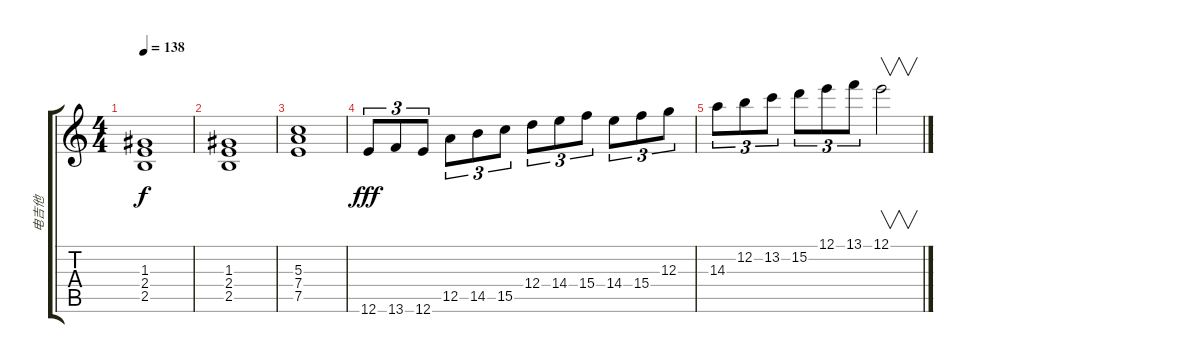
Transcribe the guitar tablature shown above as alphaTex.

\track ("电吉他" "电吉他") {instrument distortionguitar}
\staff {score tabs}
\tuning (E4 B3 G3 D3 A2 E2) {hide}
\ts (4 4)
\tempo 138
\clef g2
\ks c
(1.3 2.4 2.5).1{dy f} |
(1.3 2.4 2.5).1 |
(5.3 7.4 7.5).1 |
12.6.8{tu (3 2) dy fff} 13.6.8{tu (3 2)} 12.6.8{tu (3 2)} 12.5.8{tu (3 2)} 14.5.8{tu (3 2)} 15.5.8{tu (3 2)} 12.4.8{tu (3 2)} 14.4.8{tu (3 2)} 15.4.8{tu (3 2)} 14.4.8{tu (3 2)} 15.4.8{tu (3 2)} 12.3.8{tu (3 2)} |
14.3.8{tu (3 2)} 12.2.8{tu (3 2)} 13.2.8{tu (3 2)} 15.2.8{tu (3 2)} 12.1.8{tu (3 2)} 13.1.8{tu (3 2)} 12.1.2{v}
